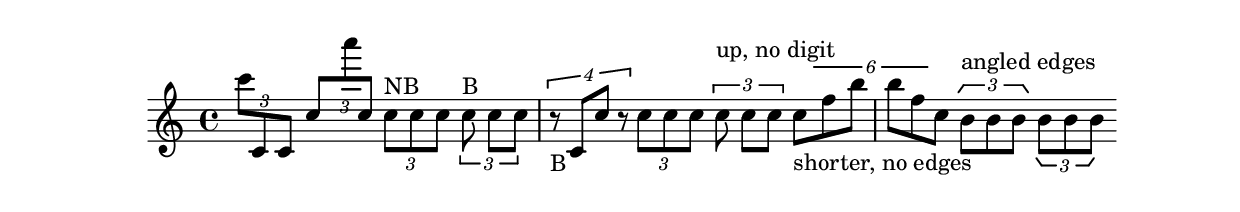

\header {
texidoc = "Tuplet bracket formatting supports numerous options,
for instance, bracketed (B) and non-bracketed (NB).
"
}
 

\version "2.3.22"


\score { 
    \context Voice \relative c'' {

 	\times 2/3 { c'8 c,, c }
 	\times 2/3 { c'8 c'' c,, }

	
 	\times 2/3 {  c8[^"NB" c c]  }
	
 	\times 2/3 { c8^"B"  c[ c]  }
 	\times 2/4 { r8_"B"  c,[ c'] r8 }
	
 	\override TupletBracket  #'bracket-visibility = #'if-no-beam  
 	\times 2/3 {  c8[ c c]  }
	
	\override TupletBracket  #'direction = #1
 	\override TupletBracket  #'number-visibility = ##f
 	\times 2/3 { c8^""^""^"up, no digit"  c[ c]  }
 	\revert TupletBracket #'number-visibility

	\override TupletBracket  #'bracket-visibility = ##t
	\override TupletBracket  #'edge-height = #'(0.0 . 0.0)
	\override TupletBracket  #'shorten-pair = #'(2.0 . 2.0)
	\times 4/6 { c_"shorter, no edges" f b  b f c}	
	\revert TupletBracket #'edge-height
	\revert TupletBracket #'shorten-pair
    	\override TupletBracket  #'bracket-flare = #'(0.5 . 0.5)
	\times 2/3 { b^""^""^"angled edges" b b }
 	\revert TupletBracket #'direction
	\times 2/3 { b b b }

    }
}

